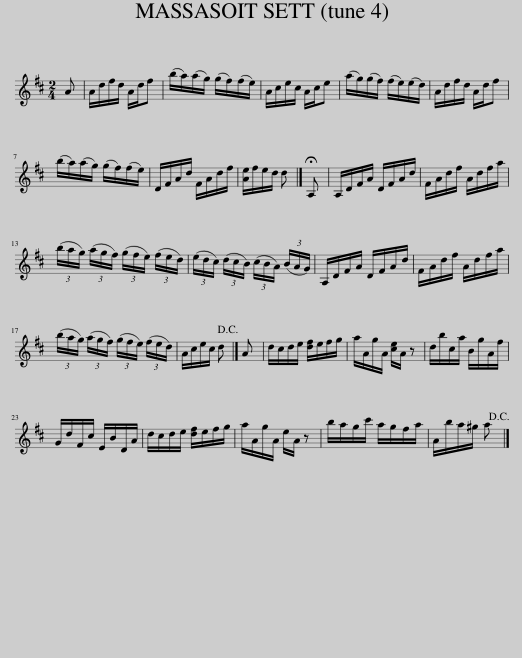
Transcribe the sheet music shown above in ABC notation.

X:1
L:1/8
M:2/4
I:linebreak $
K:D
V:1 treble
V:1
 A | A/d/f/d/ A/d/f | (b/a/)(a/g/) (g/f/)(f/e/) | A/c/e/c/ A/c/e | (a/g/)(g/f/) (f/e/)(e/d/) | %5
 A/d/f/d/ A/d/f |$ (b/a/)(a/g/) (g/f/)(f/e/) | D/F/A/d/ F/A/d/f/ | [Ae]/f/e/d/ d |] !fermata!A, | %10
 A,/D/F/A/ D/F/A/d/ | F/A/d/f/ A/d/f/a/ |$ (3(b/a/g/) (3(a/g/f/) (3(g/f/e/) (3(f/e/d/) | (3(e/d/c/) (3(d/c/B/) (3(c/B/A/) (3(B/A/G/) | A,/D/F/A/ D/F/A/d/ | %15
 F/A/d/f/ A/d/f/a/ |$ (3(b/a/g/) (3(a/g/f/) (3(g/f/e/) (3(f/e/d/) | A/c/e/c/ d!D.C.! |] A | d/c/d/e/ [df]/e/f/g/ | %20
 a/A/g/A/ [ce]/A/ z | d/b/c/a/ B/g/A/f/ |$ G/d/F/c/ E/B/D/A/ | d/c/d/e/ [df]/e/f/g/ | a/A/g/A/ e/A/ z | %25
 b/a/g/c'/ a/g/f/a/ | A/b/a/^g/ a!D.C.! |] %27
